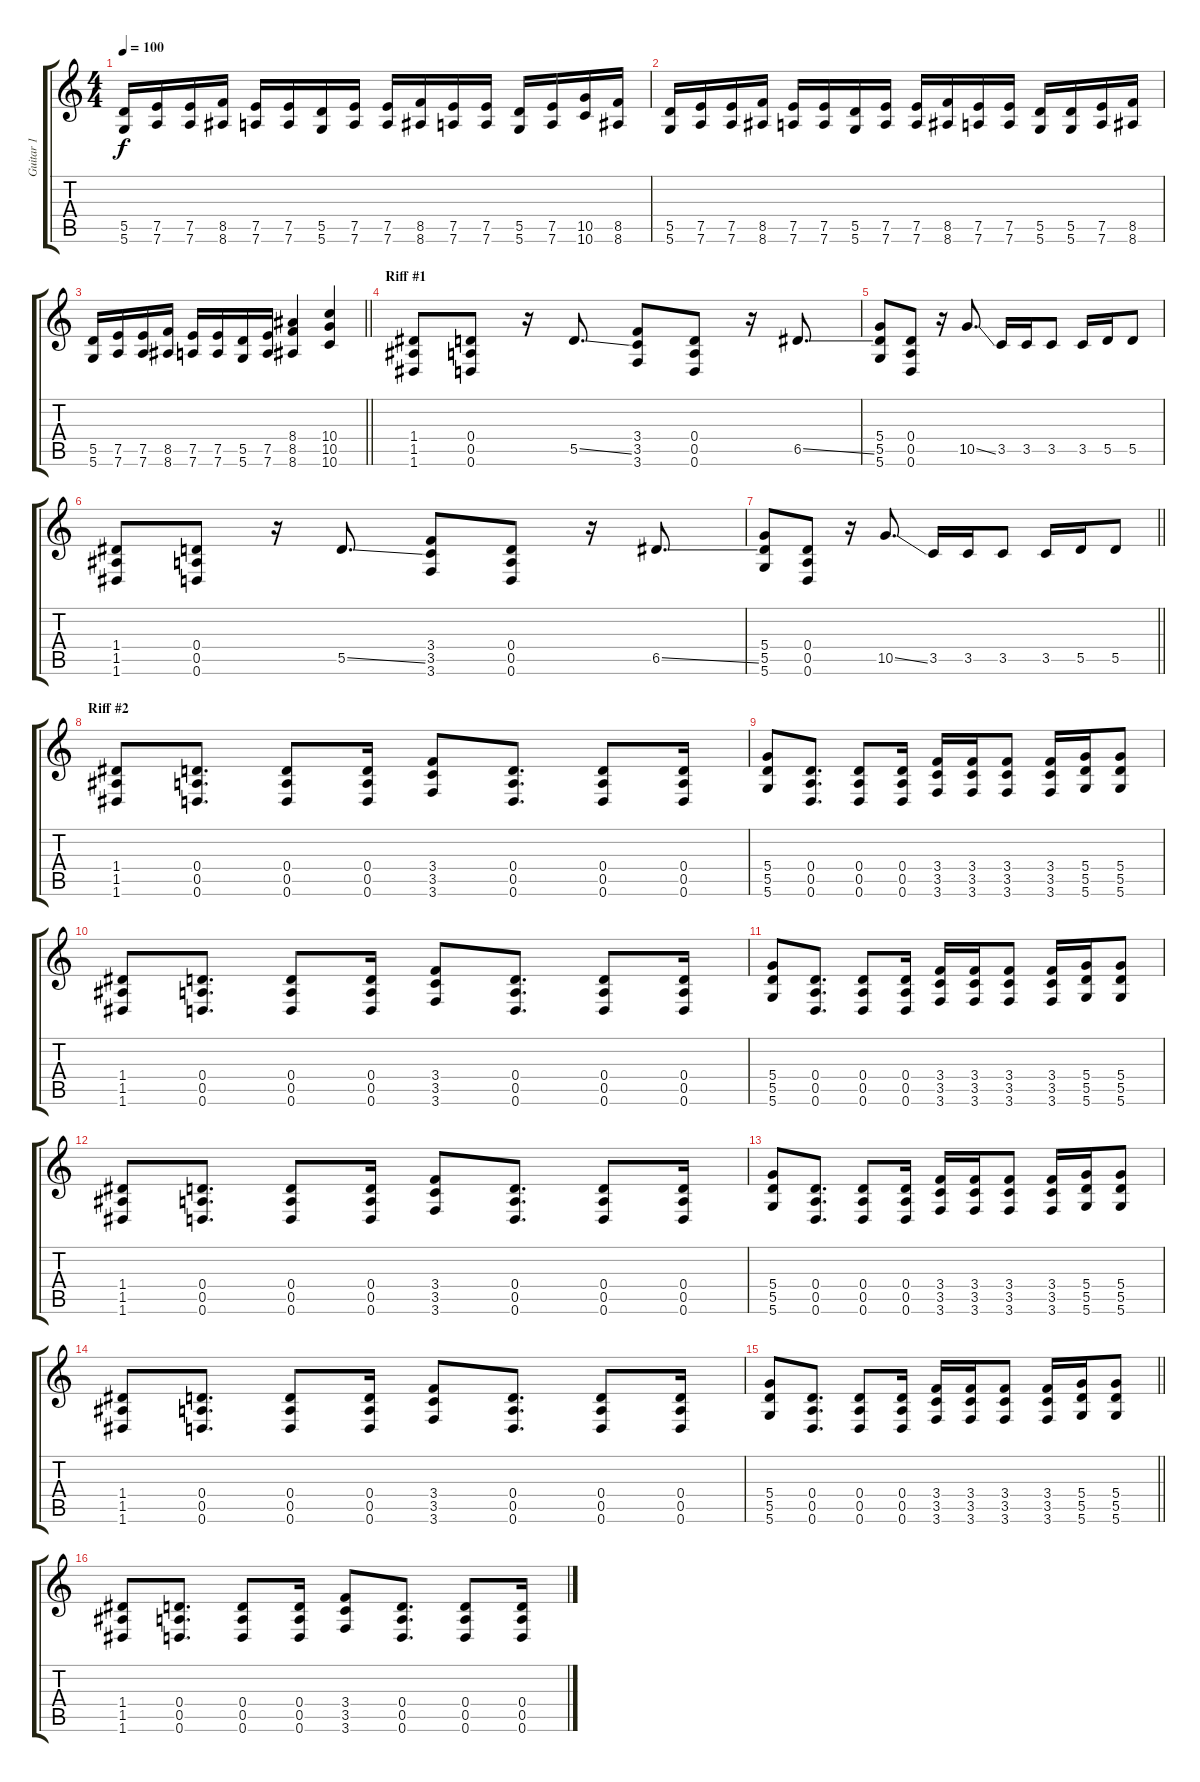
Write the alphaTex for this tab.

\track ("Guitar 1" "Guitar 1") {instrument distortionguitar}
\staff {score tabs}
\tuning (E4 B3 G3 D3 A2 D2) {hide}
\ts (4 4)
\tempo 100
\clef g2
\ks c
(5.5 5.6).16{dy f} (7.5 7.6).16 (7.5 7.6).16 (8.5 8.6).16 (7.5 7.6).16 (7.5 7.6).16 (5.5 5.6).16 (7.5 7.6).16 (7.5 7.6).16 (8.5 8.6).16 (7.5 7.6).16 (7.5 7.6).16 (5.5 5.6).16 (7.5 7.6).16 (10.5 10.6).16 (8.5 8.6).16 |
(5.5 5.6).16 (7.5 7.6).16 (7.5 7.6).16 (8.5 8.6).16 (7.5 7.6).16 (7.5 7.6).16 (5.5 5.6).16 (7.5 7.6).16 (7.5 7.6).16 (8.5 8.6).16 (7.5 7.6).16 (7.5 7.6).16 (5.5 5.6).16 (5.5 5.6).16 (7.5 7.6).16 (8.5 8.6).16 |
\barLineRight lightlight
(5.5 5.6).16 (7.5 7.6).16 (7.5 7.6).16 (8.5 8.6).16 (7.5 7.6).16 (7.5 7.6).16 (5.5 5.6).16 (7.5 7.6).16 (8.4 8.5 8.6).4 (10.4 10.5 10.6).4 |
\section ("" "Riff #1")
(1.4 1.5 1.6).8{instrument distortionguitar} (0.4 0.5 0.6).8 r.16 5.5{ss}.8{d} (3.4 3.5 3.6).8 (0.4 0.5 0.6).8 r.16 6.5{ss}.8{d} |
(5.4 5.5 5.6).8{instrument distortionguitar} (0.4 0.5 0.6).8 r.16 10.5{ss}.8{d} 3.5.16 3.5.16 3.5.8 3.5.16 5.5.16 5.5.8 |
(1.4 1.5 1.6).8{instrument distortionguitar} (0.4 0.5 0.6).8 r.16 5.5{ss}.8{d} (3.4 3.5 3.6).8 (0.4 0.5 0.6).8 r.16 6.5{ss}.8{d} |
\barLineRight lightlight
(5.4 5.5 5.6).8{instrument distortionguitar} (0.4 0.5 0.6).8 r.16 10.5{ss}.8{d} 3.5.16 3.5.16 3.5.8 3.5.16 5.5.16 5.5.8 |
\section ("" "Riff #2")
(1.4 1.5 1.6).8{instrument distortionguitar} (0.4 0.5 0.6).8{d} (0.4 0.5 0.6).8 (0.4 0.5 0.6).16 (3.4 3.5 3.6).8{instrument distortionguitar} (0.4 0.5 0.6).8{d} (0.4 0.5 0.6).8 (0.4 0.5 0.6).16 |
(5.4 5.5 5.6).8{instrument distortionguitar} (0.4 0.5 0.6).8{d} (0.4 0.5 0.6).8 (0.4 0.5 0.6).16 (3.4 3.5 3.6).16 (3.4 3.5 3.6).16 (3.4 3.5 3.6).8 (3.4 3.5 3.6).16 (5.4 5.5 5.6).16 (5.4 5.5 5.6).8 |
(1.4 1.5 1.6).8{instrument distortionguitar} (0.4 0.5 0.6).8{d} (0.4 0.5 0.6).8 (0.4 0.5 0.6).16 (3.4 3.5 3.6).8{instrument distortionguitar} (0.4 0.5 0.6).8{d} (0.4 0.5 0.6).8 (0.4 0.5 0.6).16 |
(5.4 5.5 5.6).8{instrument distortionguitar} (0.4 0.5 0.6).8{d} (0.4 0.5 0.6).8 (0.4 0.5 0.6).16 (3.4 3.5 3.6).16 (3.4 3.5 3.6).16 (3.4 3.5 3.6).8 (3.4 3.5 3.6).16 (5.4 5.5 5.6).16 (5.4 5.5 5.6).8 |
(1.4 1.5 1.6).8{instrument distortionguitar} (0.4 0.5 0.6).8{d} (0.4 0.5 0.6).8 (0.4 0.5 0.6).16 (3.4 3.5 3.6).8{instrument distortionguitar} (0.4 0.5 0.6).8{d} (0.4 0.5 0.6).8 (0.4 0.5 0.6).16 |
(5.4 5.5 5.6).8{instrument distortionguitar} (0.4 0.5 0.6).8{d} (0.4 0.5 0.6).8 (0.4 0.5 0.6).16 (3.4 3.5 3.6).16 (3.4 3.5 3.6).16 (3.4 3.5 3.6).8 (3.4 3.5 3.6).16 (5.4 5.5 5.6).16 (5.4 5.5 5.6).8 |
(1.4 1.5 1.6).8{instrument distortionguitar} (0.4 0.5 0.6).8{d} (0.4 0.5 0.6).8 (0.4 0.5 0.6).16 (3.4 3.5 3.6).8{instrument distortionguitar} (0.4 0.5 0.6).8{d} (0.4 0.5 0.6).8 (0.4 0.5 0.6).16 |
\barLineRight lightlight
(5.4 5.5 5.6).8{instrument distortionguitar} (0.4 0.5 0.6).8{d} (0.4 0.5 0.6).8 (0.4 0.5 0.6).16 (3.4 3.5 3.6).16 (3.4 3.5 3.6).16 (3.4 3.5 3.6).8 (3.4 3.5 3.6).16 (5.4 5.5 5.6).16 (5.4 5.5 5.6).8 |
(1.4 1.5 1.6).8{instrument distortionguitar} (0.4 0.5 0.6).8{d} (0.4 0.5 0.6).8 (0.4 0.5 0.6).16 (3.4 3.5 3.6).8{instrument distortionguitar} (0.4 0.5 0.6).8{d} (0.4 0.5 0.6).8 (0.4 0.5 0.6).16
